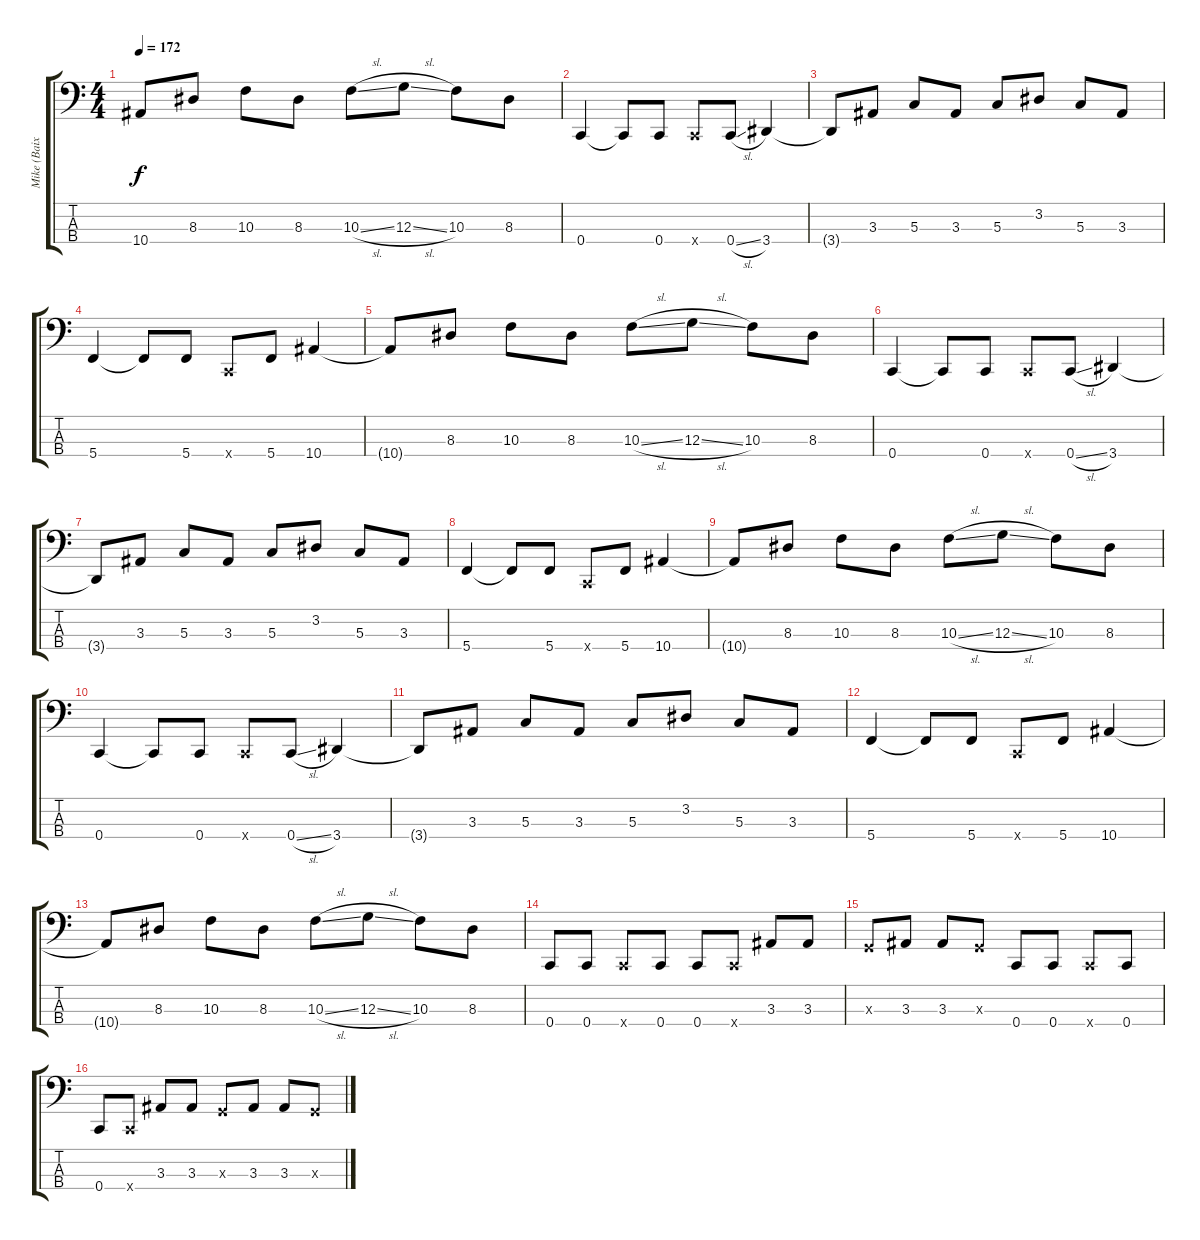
\track ("Mike (Baixo)" "Mike (Baix") {instrument electricbassfinger}
\staff {score tabs}
\tuning (F2 C2 G1 C1) {hide}
\ts (4 4)
\tempo 172
\clef f4
\ks c
10.4{t}.8{dy f} 8.3.8 10.3.8 8.3.8 10.3{sl}.8 12.3{sl}.8 10.3.8 8.3.8 |
0.4.4 0.4{t}.8 0.4.8 0.4{x}.8 0.4{sl}.8 3.4.4 |
3.4{t}.8 3.3.8 5.3.8 3.3.8 5.3.8 3.2.8 5.3.8 3.3.8 |
5.4.4 5.4{t}.8 5.4.8 0.4{x}.8 5.4.8 10.4.4 |
10.4{t}.8 8.3.8 10.3.8 8.3.8 10.3{sl}.8 12.3{sl}.8 10.3.8 8.3.8 |
0.4.4 0.4{t}.8 0.4.8 0.4{x}.8 0.4{sl}.8 3.4.4 |
3.4{t}.8 3.3.8 5.3.8 3.3.8 5.3.8 3.2.8 5.3.8 3.3.8 |
5.4.4 5.4{t}.8 5.4.8 0.4{x}.8 5.4.8 10.4.4 |
10.4{t}.8 8.3.8 10.3.8 8.3.8 10.3{sl}.8 12.3{sl}.8 10.3.8 8.3.8 |
0.4.4 0.4{t}.8 0.4.8 0.4{x}.8 0.4{sl}.8 3.4.4 |
3.4{t}.8 3.3.8 5.3.8 3.3.8 5.3.8 3.2.8 5.3.8 3.3.8 |
5.4.4 5.4{t}.8 5.4.8 0.4{x}.8 5.4.8 10.4.4 |
10.4{t}.8 8.3.8 10.3.8 8.3.8 10.3{sl}.8 12.3{sl}.8 10.3.8 8.3.8 |
0.4.8 0.4.8 0.4{x}.8 0.4.8 0.4.8 0.4{x}.8 3.3.8 3.3.8 |
0.3{x}.8 3.3.8 3.3.8 0.3{x}.8 0.4.8 0.4.8 0.4{x}.8 0.4.8 |
0.4.8 0.4{x}.8 3.3.8 3.3.8 0.3{x}.8 3.3.8 3.3.8 0.3{x}.8
